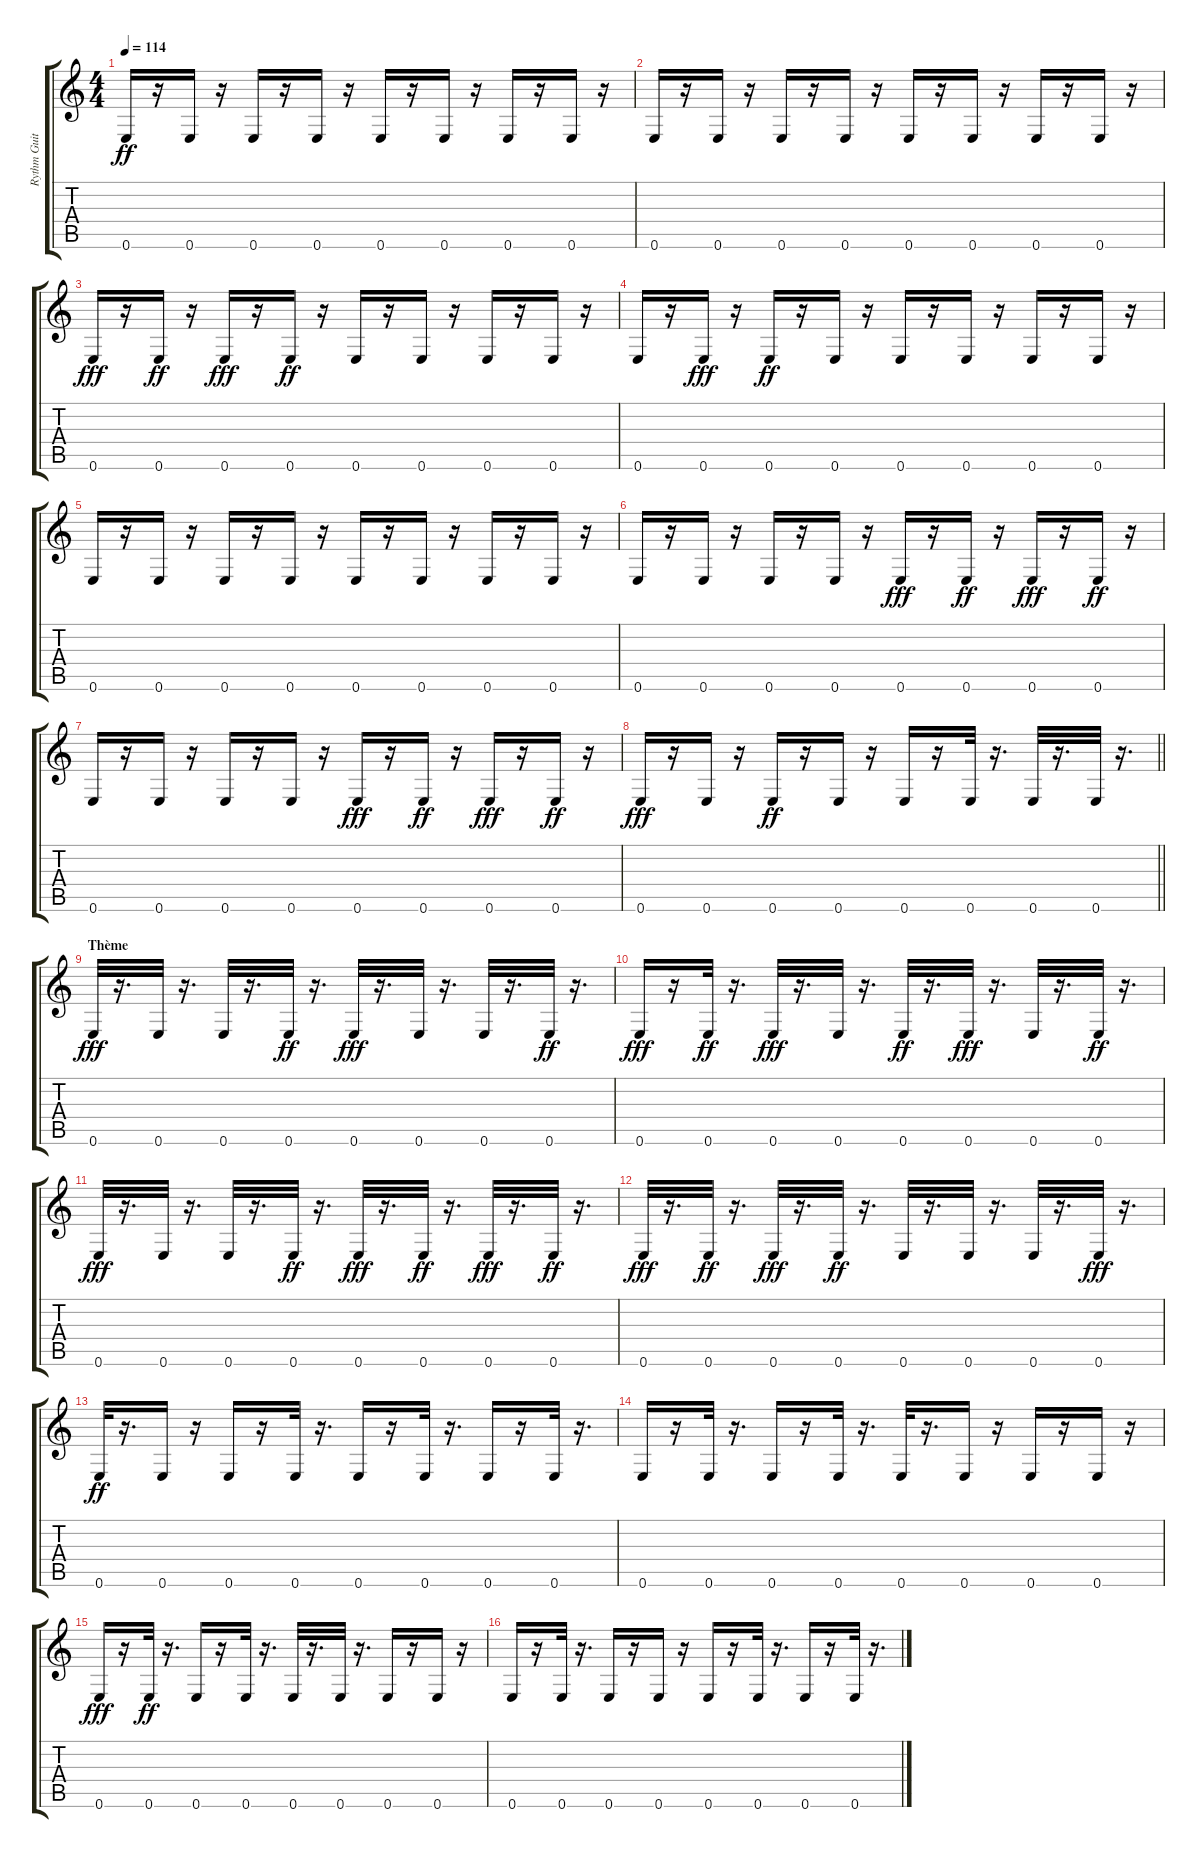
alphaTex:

\track ("Rythm Guitar" "Rythm Guit") {instrument distortionguitar}
\staff {score tabs}
\tuning (E4 B3 G3 D3 A2 E2) {hide}
\ts (4 4)
\tempo 114
\clef g2
\ks c
0.6.16{dy ff volume 13} r.16 0.6.16 r.16 0.6.16 r.16 0.6.16 r.16 0.6.16 r.16 0.6.16 r.16 0.6.16 r.16 0.6.16 r.16 |
0.6.16 r.16 0.6.16 r.16 0.6.16 r.16 0.6.16 r.16 0.6.16 r.16 0.6.16 r.16 0.6.16 r.16 0.6.16 r.16 |
0.6.16{dy fff} r.16 0.6.16{dy ff} r.16 0.6.16{dy fff} r.16 0.6.16{dy ff} r.16 0.6.16 r.16 0.6.16 r.16 0.6.16 r.16 0.6.16 r.16 |
0.6.16 r.16 0.6.16{dy fff} r.16 0.6.16{dy ff} r.16 0.6.16 r.16 0.6.16 r.16 0.6.16 r.16 0.6.16 r.16 0.6.16 r.16 |
0.6.16 r.16 0.6.16 r.16 0.6.16 r.16 0.6.16 r.16 0.6.16 r.16 0.6.16 r.16 0.6.16 r.16 0.6.16 r.16 |
0.6.16 r.16 0.6.16 r.16 0.6.16 r.16 0.6.16 r.16 0.6.16{dy fff} r.16 0.6.16{dy ff} r.16 0.6.16{dy fff} r.16 0.6.16{dy ff} r.16 |
0.6.16 r.16 0.6.16 r.16 0.6.16 r.16 0.6.16 r.16 0.6.16{dy fff} r.16 0.6.16{dy ff} r.16 0.6.16{dy fff} r.16 0.6.16{dy ff} r.16 |
\barLineRight lightlight
0.6.16{dy fff} r.16 0.6.16 r.16 0.6.16{dy ff} r.16 0.6.16 r.16 0.6.16 r.16 0.6.32 r.16{d} 0.6.32 r.16{d} 0.6.32 r.16{d} |
\section ("" "Thème")
0.6.32{dy fff} r.16{d} 0.6.32 r.16{d} 0.6.32 r.16{d} 0.6.32{dy ff} r.16{d} 0.6.32{dy fff} r.16{d} 0.6.32 r.16{d} 0.6.32 r.16{d} 0.6.32{dy ff} r.16{d} |
0.6.16{dy fff} r.16 0.6.32{dy ff} r.16{d} 0.6.32{dy fff} r.16{d} 0.6.32 r.16{d} 0.6.32{dy ff} r.16{d} 0.6.32{dy fff} r.16{d} 0.6.32 r.16{d} 0.6.32{dy ff} r.16{d} |
0.6.32{dy fff} r.16{d} 0.6.32 r.16{d} 0.6.32 r.16{d} 0.6.32{dy ff} r.16{d} 0.6.32{dy fff} r.16{d} 0.6.32{dy ff} r.16{d} 0.6.32{dy fff} r.16{d} 0.6.32{dy ff} r.16{d} |
0.6.32{dy fff} r.16{d} 0.6.32{dy ff} r.16{d} 0.6.32{dy fff} r.16{d} 0.6.32{dy ff} r.16{d} 0.6.32 r.16{d} 0.6.32 r.16{d} 0.6.32 r.16{d} 0.6.32{dy fff} r.16{d} |
0.6.32{dy ff} r.16{d} 0.6.16 r.16 0.6.16 r.16 0.6.32 r.16{d} 0.6.16 r.16 0.6.32 r.16{d} 0.6.16 r.16 0.6.32 r.16{d} |
0.6.16 r.16 0.6.32 r.16{d} 0.6.16 r.16 0.6.32 r.16{d} 0.6.32 r.16{d} 0.6.16 r.16 0.6.16 r.16 0.6.16 r.16 |
0.6.16{dy fff} r.16 0.6.32{dy ff} r.16{d} 0.6.16 r.16 0.6.32 r.16{d} 0.6.32 r.16{d} 0.6.32 r.16{d} 0.6.16 r.16 0.6.16 r.16 |
0.6.16 r.16 0.6.32 r.16{d} 0.6.16 r.16 0.6.16 r.16 0.6.16 r.16 0.6.32 r.16{d} 0.6.16 r.16 0.6.32 r.16{d}
